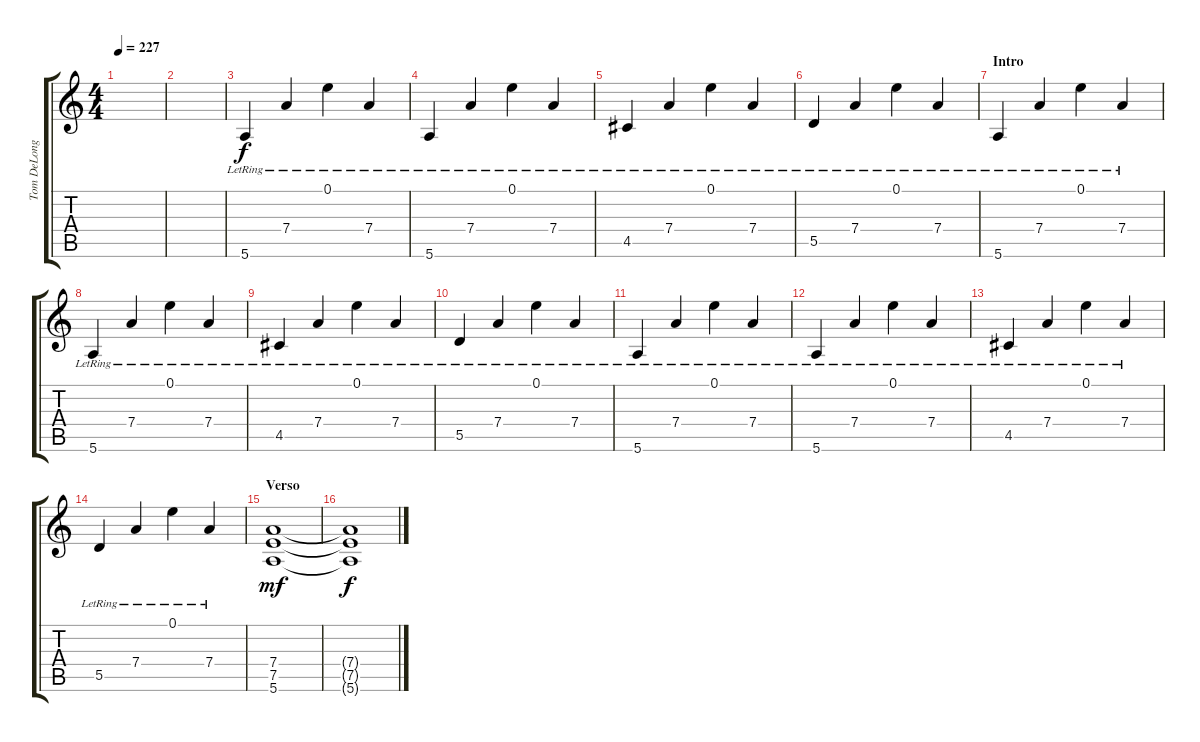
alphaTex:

\track ("Tom DeLonge - Guitarra" "Tom DeLong") {instrument distortionguitar}
\staff {score tabs}
\tuning (E4 B3 G3 D3 A2 E2) {hide}
\ts (4 4)
\tempo 227
\clef g2
\ks c
|
|
5.6{lr}.4{volume 13 instrument acousticguitarsteel} 7.4{lr}.4 0.1{lr}.4 7.4{lr}.4 |
5.6{lr}.4 7.4{lr}.4 0.1{lr}.4 7.4{lr}.4 |
4.5{lr}.4 7.4{lr}.4 0.1{lr}.4 7.4{lr}.4 |
5.5{lr}.4 7.4{lr}.4 0.1{lr}.4 7.4{lr}.4 |
\section ("" "Intro")
5.6{lr}.4 7.4{lr}.4 0.1{lr}.4 7.4{lr}.4 |
5.6{lr}.4 7.4{lr}.4 0.1{lr}.4 7.4{lr}.4 |
4.5{lr}.4 7.4{lr}.4 0.1{lr}.4 7.4{lr}.4 |
5.5{lr}.4 7.4{lr}.4 0.1{lr}.4 7.4{lr}.4 |
5.6{lr}.4 7.4{lr}.4 0.1{lr}.4 7.4{lr}.4 |
5.6{lr}.4 7.4{lr}.4 0.1{lr}.4 7.4{lr}.4 |
4.5{lr}.4 7.4{lr}.4 0.1{lr}.4 7.4{lr}.4 |
5.5{lr}.4 7.4{lr}.4 0.1{lr}.4 7.4{lr}.4 |
\section ("" "Verso")
(7.4 7.5 5.6).1{dy mf} |
(7.4{t} 7.5{t} 5.6{t}).1{dy f volume 8}
